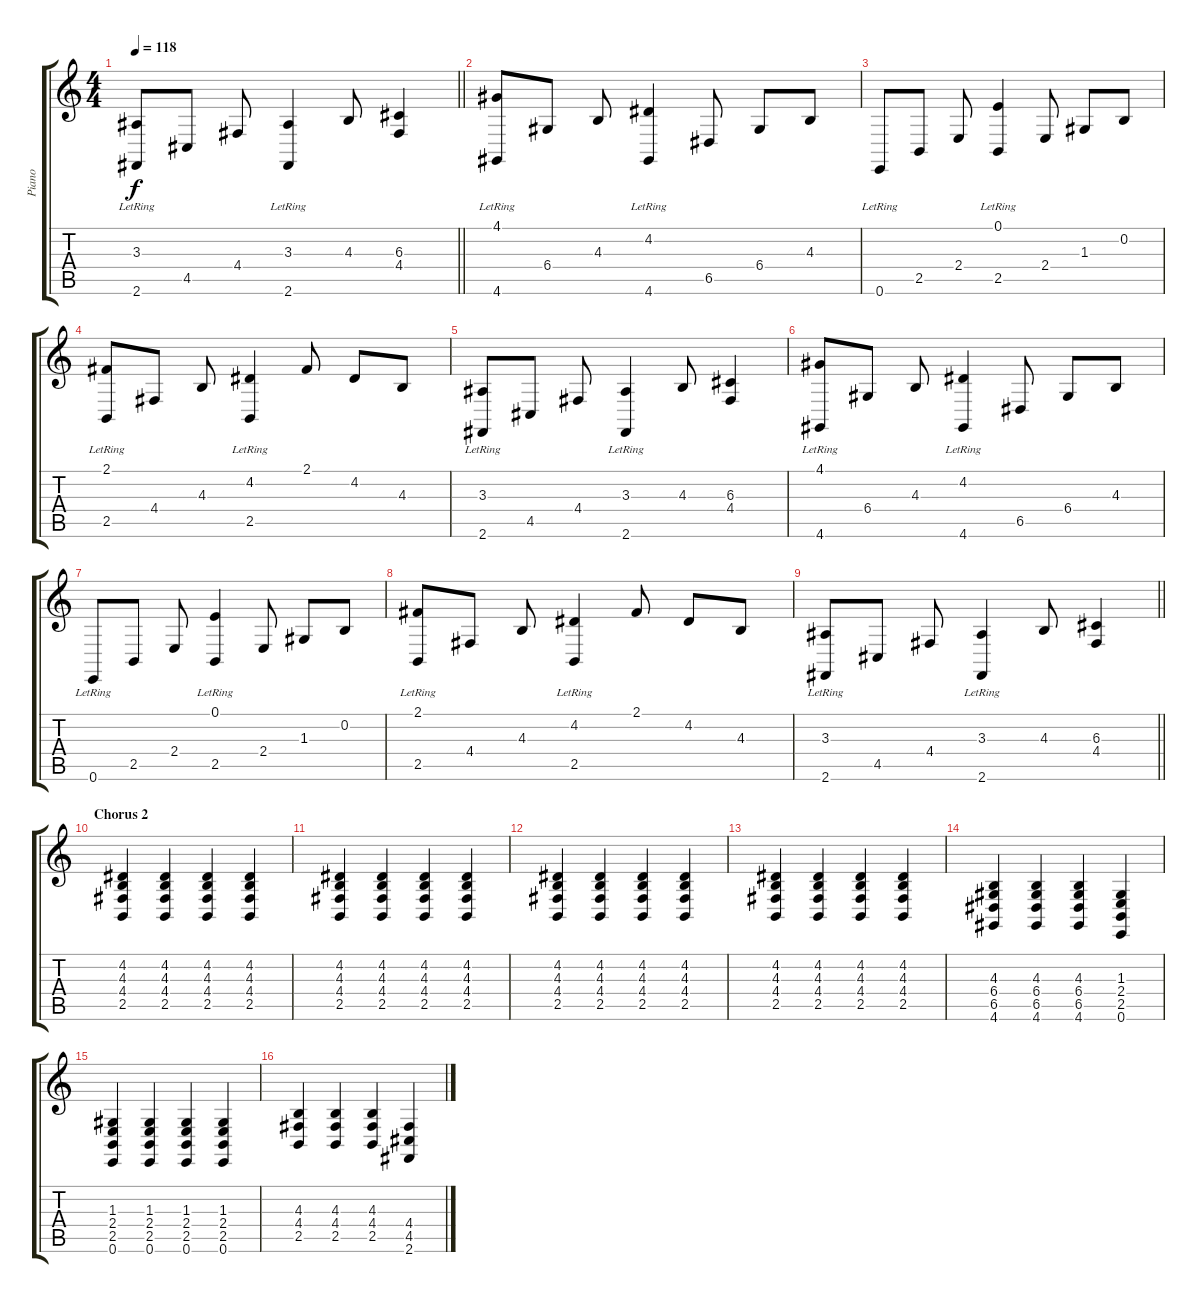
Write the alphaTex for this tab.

\track ("Piano" "Piano") {instrument acousticgrandpiano}
\staff {score tabs}
\tuning (E4 B3 G3 D3 A2 E2) {hide}
\ts (4 4)
\tempo 118
\clef g2
\barLineRight lightlight
\ks c
(3.3 2.6{lr}).8{dy f} 4.5.8 4.4.8 (3.3 2.6{lr}).4 4.3.8 (6.3 4.4).4 |
(4.1 4.6{lr}).8 6.4.8 4.3.8 (4.2 4.6{lr}).4 6.5.8 6.4.8 4.3.8 |
0.6{lr}.8 2.5.8 2.4.8 (0.1 2.5{lr}).4 2.4.8 1.3.8 0.2.8 |
(2.1 2.5{lr}).8 4.4.8 4.3.8 (4.2 2.5{lr}).4 2.1.8 4.2.8 4.3.8 |
(3.3 2.6{lr}).8 4.5.8 4.4.8 (3.3 2.6{lr}).4 4.3.8 (6.3 4.4).4 |
(4.1 4.6{lr}).8 6.4.8 4.3.8 (4.2 4.6{lr}).4 6.5.8 6.4.8 4.3.8 |
0.6{lr}.8 2.5.8 2.4.8 (0.1 2.5{lr}).4 2.4.8 1.3.8 0.2.8 |
(2.1 2.5{lr}).8 4.4.8 4.3.8 (4.2 2.5{lr}).4 2.1.8 4.2.8 4.3.8 |
\barLineRight lightlight
(3.3 2.6{lr}).8 4.5.8 4.4.8 (3.3 2.6{lr}).4 4.3.8 (6.3 4.4).4 |
\section ("" "Chorus 2")
(4.2 4.3 4.4 2.5).4 (4.2 4.3 4.4 2.5).4 (4.2 4.3 4.4 2.5).4 (4.2 4.3 4.4 2.5).4 |
(4.2 4.3 4.4 2.5).4 (4.2 4.3 4.4 2.5).4 (4.2 4.3 4.4 2.5).4 (4.2 4.3 4.4 2.5).4 |
(4.2 4.3 4.4 2.5).4 (4.2 4.3 4.4 2.5).4 (4.2 4.3 4.4 2.5).4 (4.2 4.3 4.4 2.5).4 |
(4.2 4.3 4.4 2.5).4 (4.2 4.3 4.4 2.5).4 (4.2 4.3 4.4 2.5).4 (4.2 4.3 4.4 2.5).4 |
(4.3 6.4 6.5 4.6).4 (4.3 6.4 6.5 4.6).4 (4.3 6.4 6.5 4.6).4 (1.3 2.4 2.5 0.6).4 |
(1.3 2.4 2.5 0.6).4 (1.3 2.4 2.5 0.6).4 (1.3 2.4 2.5 0.6).4 (1.3 2.4 2.5 0.6).4 |
(4.3 4.4 2.5).4 (4.3 4.4 2.5).4 (4.3 4.4 2.5).4 (4.4 4.5 2.6).4
